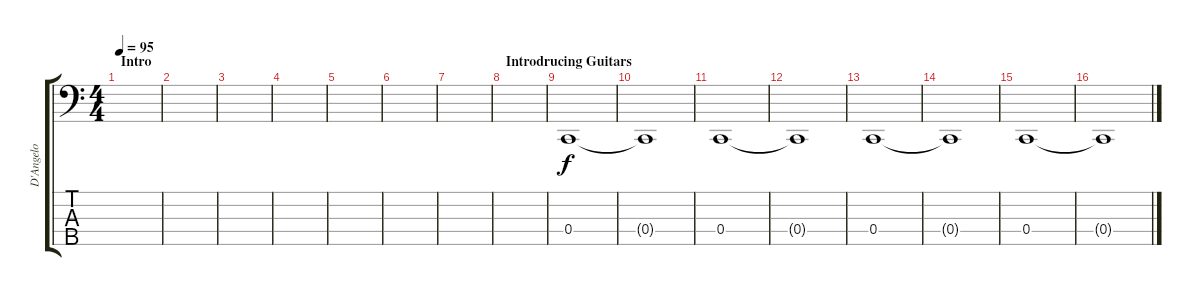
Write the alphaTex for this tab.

\track ("D'Angelo" "D'Angelo") {instrument electricbasspick}
\staff {score tabs}
\tuning (Eb2 Bb1 F1 C1 G0) {hide}
\ts (4 4)
\section ("" "Intro")
\tempo 95
\clef f4
\ks c
|
|
|
|
|
|
|
\section ("" "Introdrucing Guitars")
|
0.4.1 |
0.4{t}.1 |
0.4.1 |
0.4{t}.1 |
0.4.1 |
0.4{t}.1 |
0.4.1 |
0.4{t}.1
